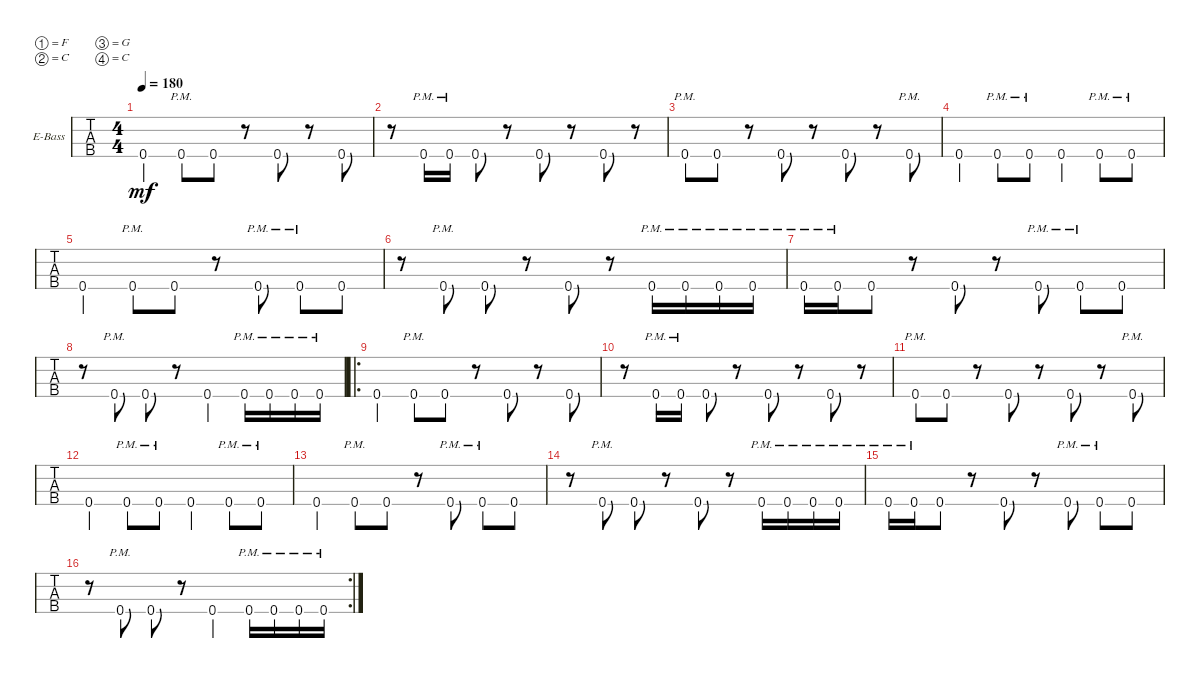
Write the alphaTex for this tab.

\defaultSystemsLayout 4
\bracketExtendMode groupsimilarinstruments
\firstSystemTrackNameOrientation horizontal
\otherSystemsTrackNameOrientation horizontal
\track ("Electric Bass" "E-Bass") {instrument electricbassfinger}
\staff {tabs}
\tuning (F2 C2 G1 C1)
\ts (4 4)
\tempo 180
\clef f4
\ks c
0.4.4{dy mf instrument electricbassfinger} 0.4{pm}.8 0.4.8 r.8 0.4.8 r.8 0.4.8 |
r.8 0.4{pm}.16 0.4{pm}.16 0.4.8 r.8 0.4.8 r.8 0.4.8 r.8 |
0.4{pm}.8 0.4.8 r.8 0.4.8 r.8 0.4.8 r.8 0.4{pm}.8 |
0.4.4 0.4{pm}.8 0.4{pm}.8 0.4.4 0.4{pm}.8 0.4{pm}.8 |
0.4.4 0.4{pm}.8 0.4.8 r.8 0.4{pm}.8 0.4{pm}.8 0.4.8 |
r.8 0.4{pm}.8 0.4.8 r.8 0.4.8 r.8 0.4{pm}.16 0.4{pm}.16 0.4{pm}.16 0.4{pm}.16 |
0.4{pm}.16 0.4{pm}.16 0.4.8 r.8 0.4.8 r.8 0.4{pm}.8 0.4{pm}.8 0.4.8 |
r.8 0.4{pm}.8 0.4.8 r.8 0.4.4 0.4{pm}.16 0.4{pm}.16 0.4{pm}.16 0.4{pm}.16 |
\ro
0.4.4 0.4{pm}.8 0.4.8 r.8 0.4.8 r.8 0.4.8 |
r.8 0.4{pm}.16 0.4{pm}.16 0.4.8 r.8 0.4.8 r.8 0.4.8 r.8 |
0.4{pm}.8 0.4.8 r.8 0.4.8 r.8 0.4.8 r.8 0.4{pm}.8 |
0.4.4 0.4{pm}.8 0.4{pm}.8 0.4.4 0.4{pm}.8 0.4{pm}.8 |
0.4.4 0.4{pm}.8 0.4.8 r.8 0.4{pm}.8 0.4{pm}.8 0.4.8 |
r.8 0.4{pm}.8 0.4.8 r.8 0.4.8 r.8 0.4{pm}.16 0.4{pm}.16 0.4{pm}.16 0.4{pm}.16 |
0.4{pm}.16 0.4{pm}.16 0.4.8 r.8 0.4.8 r.8 0.4{pm}.8 0.4{pm}.8 0.4.8 |
\rc 2
r.8 0.4{pm}.8 0.4.8 r.8 0.4.4 0.4{pm}.16 0.4{pm}.16 0.4{pm}.16 0.4{pm}.16
